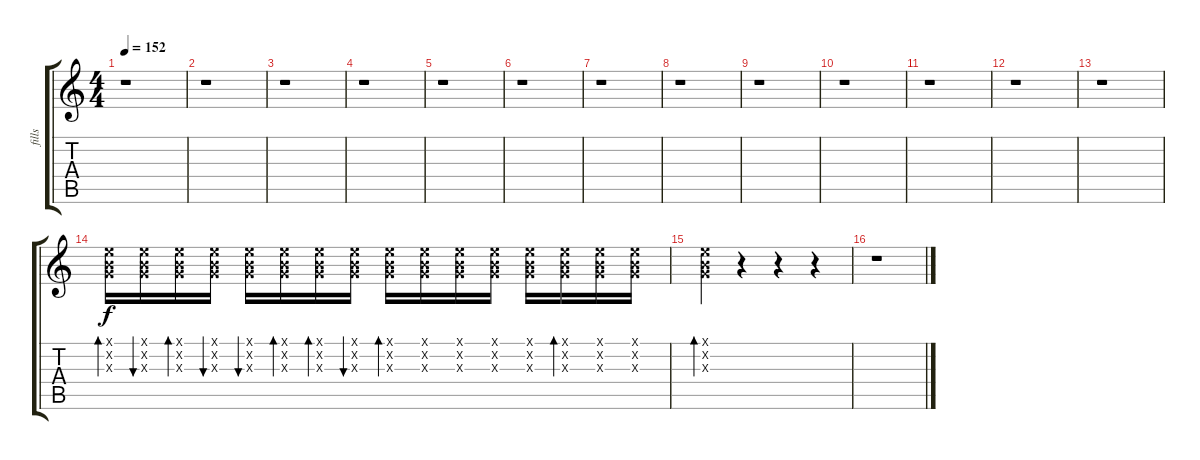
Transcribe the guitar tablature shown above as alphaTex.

\track ("fills" "fills") {instrument distortionguitar}
\staff {score tabs}
\tuning (E4 B3 G3 D3 A2 E2) {hide}
\ts (4 4)
\tempo 152
\clef g2
\ks c
r.1{dy f} |
r.1 |
r.1 |
r.1 |
r.1 |
r.1 |
r.1 |
r.1 |
r.1 |
r.1 |
r.1 |
r.1 |
r.1 |
(0.1{x} 0.2{x} 0.3{x}).16{bd 120} (0.1{x} 0.2{x} 0.3{x}).16{bu 120} (0.1{x} 0.2{x} 0.3{x}).16{bd 120} (0.1{x} 0.2{x} 0.3{x}).16{bu 120} (0.1{x} 0.2{x} 0.3{x}).16{bu 120} (0.1{x} 0.2{x} 0.3{x}).16{bd 120} (0.1{x} 0.2{x} 0.3{x}).16{bd 120} (0.1{x} 0.2{x} 0.3{x}).16{bu 120} (0.1{x} 0.2{x} 0.3{x}).16{bd 120} (0.1{x} 0.2{x} 0.3{x}).16 (0.1{x} 0.2{x} 0.3{x}).16 (0.1{x} 0.2{x} 0.3{x}).16 (0.1{x} 0.2{x} 0.3{x}).16 (0.1{x} 0.2{x} 0.3{x}).16{bd 120} (0.1{x} 0.2{x} 0.3{x}).16 (0.1{x} 0.2{x} 0.3{x}).16 |
(0.1{x} 0.2{x} 0.3{x}).4{bd 120} r.4 r.4 r.4 |
r.1
